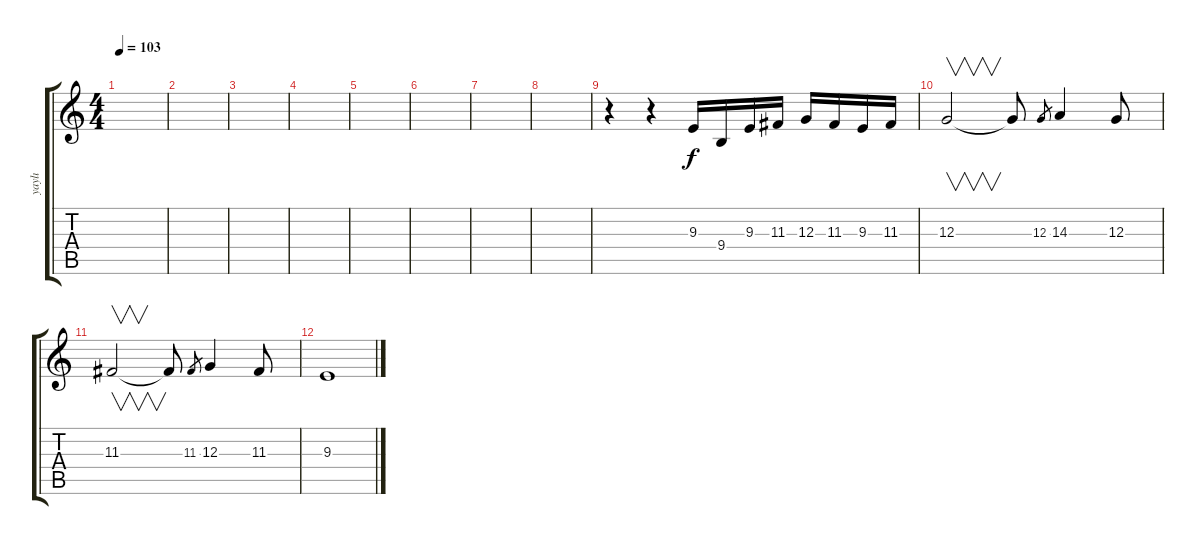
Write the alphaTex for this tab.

\track ("yaylı" "yaylı") {instrument altosax}
\staff {score tabs}
\tuning (E4 B3 G3 D3 A2 E2) {hide}
\ts (4 4)
\tempo 103
\clef g2
\ks c
|
|
|
|
|
|
|
|
r.4 r.4 9.3.16 9.4.16 9.3.16 11.3.16 12.3.16 11.3.16 9.3.16 11.3.16 |
12.3.2{v} 12.3{t}.8 12.3.8{gr} 14.3.4 12.3.8 |
11.3.2{v} 11.3{t}.8 11.3.8{gr} 12.3.4 11.3.8 |
9.3.1
